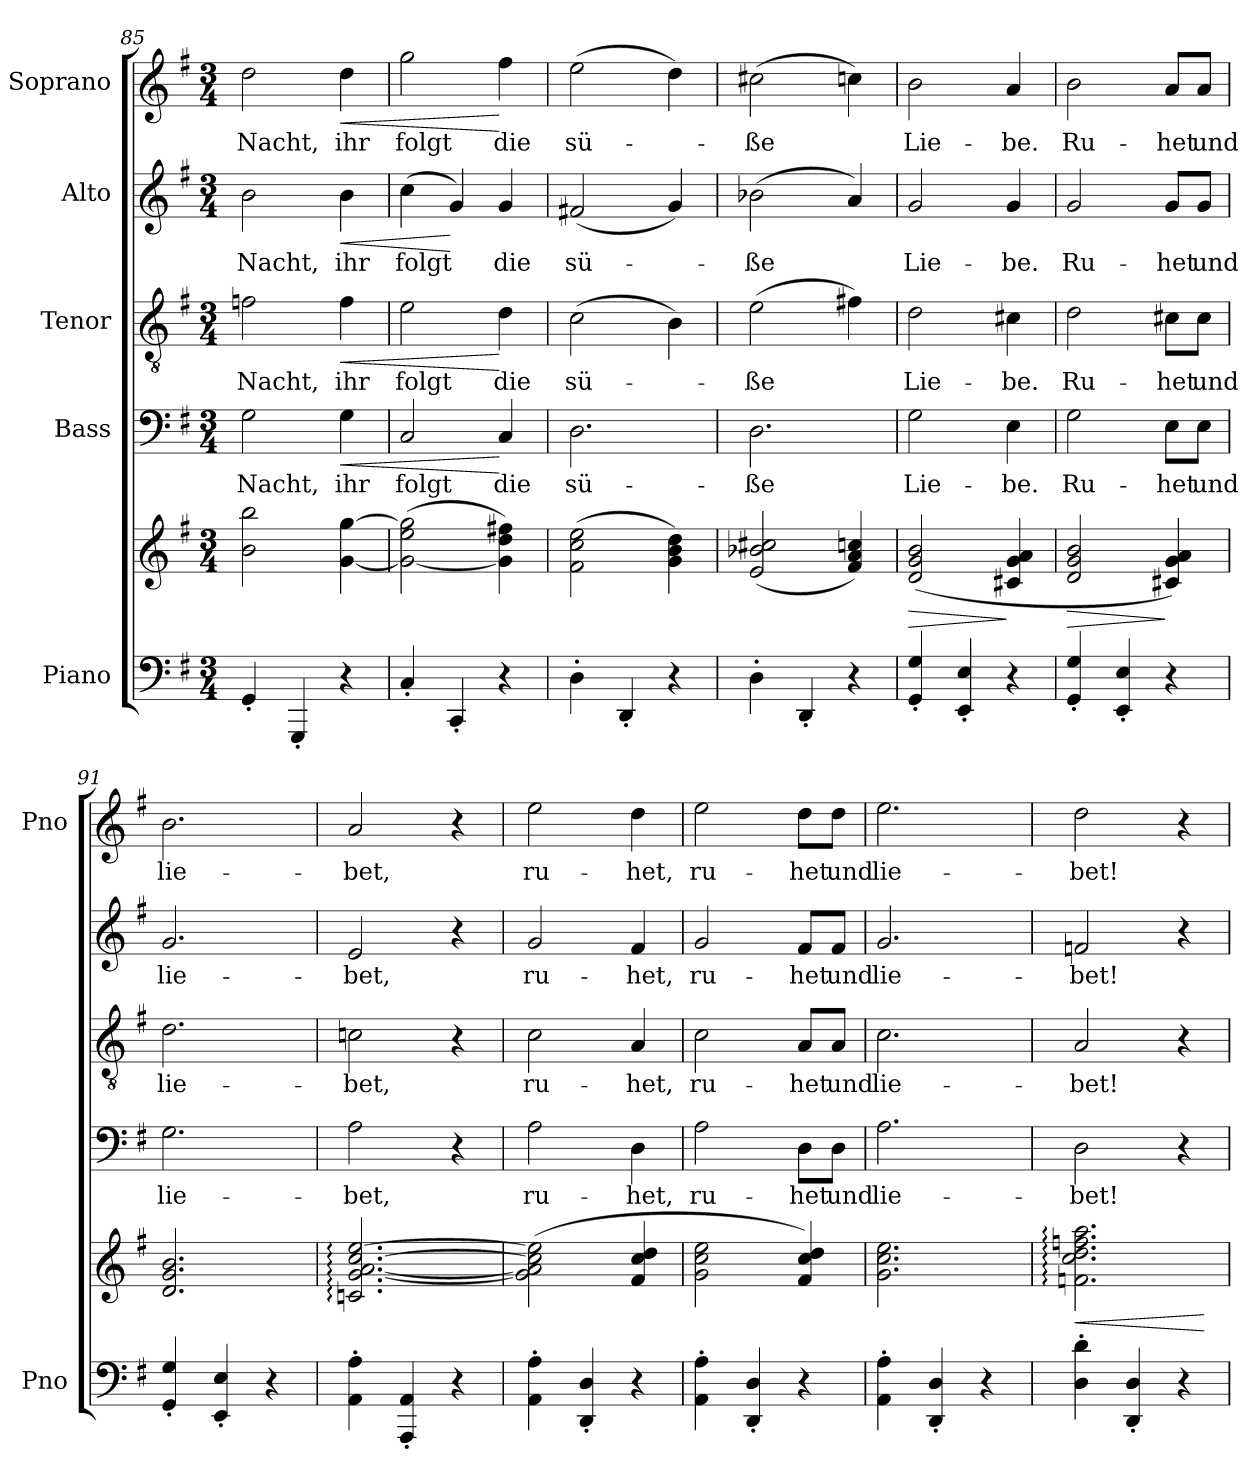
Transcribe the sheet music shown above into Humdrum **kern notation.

**kern	**kern	**dynam	**kern	**text	**dynam	**kern	**text	**dynam	**kern	**text	**dynam	**kern	**text	**dynam
*part5	*part5	*part5	*part4	*part4	*part4	*part3	*part3	*part3	*part2	*part2	*part2	*part1	*part1	*part1
*staff6	*staff5	*staff5/6	*staff4	*staff4	*staff4	*staff3	*staff3	*staff3	*staff2	*staff2	*staff2	*staff1	*staff1	*staff1
*I"Piano	*	*	*I"Bass	*	*	*I"Tenor	*	*	*I"Alto	*	*	*I"Soprano	*	*
*I'Pno	*	*	*	*	*	*	*	*	*	*	*	*I'Pno	*	*
*clefF4	*clefG2	*	*clefF4	*	*	*clefGv2	*	*	*clefG2	*	*	*clefG2	*	*
*k[f#]	*k[f#]	*	*k[f#]	*	*	*k[f#]	*	*	*k[f#]	*	*	*k[f#]	*	*
*G:	*G:	*	*G:	*	*	*G:	*	*	*G:	*	*	*G:	*	*
*M3/4	*M3/4	*	*M3/4	*	*	*M3/4	*	*	*M3/4	*	*	*M3/4	*	*
=85	=85	=85	=85	=85	=85	=85	=85	=85	=85	=85	=85	=85	=85	=85
!	!	!	!	!LO:LY:b	!	!	!LO:LY:b	!	!	!LO:LY:b	!	!	!LO:LY:b	!
4GG'/	2b\ 2bb\	.	2G\	Nacht,	.	2fn\	Nacht,	.	2b\	Nacht,	.	2dd\	Nacht,	.
4GGG'/	.	.	.	.	.	.	.	.	.	.	.	.	.	.
!	!	!	!	!LO:LY:b	!LO:HP:b	!	!LO:LY:b	!LO:HP:b	!	!LO:LY:b	!LO:HP:b	!	!LO:LY:b	!LO:HP:b
4r	[4g\ [4gg\	.	4G\	ihr	<	4f\	ihr	<	4b\	ihr	<	4dd\	ihr	<
!!LO:PB:g=z
=86	=86	=86	=86	=86	=86	=86	=86	=86	=86	=86	=86	=86	=86	=86
!	!	!	!	!LO:LY:b	!	!	!LO:LY:b	!	!	!LO:LY:b	!	!	!LO:LY:b	!
4C'/	(<2g\_ 2ee\ 2gg\]	.	2C/	folgt	.	2e\	folgt	.	(>4cc\	folgt	.	2gg\	folgt	.
4CC'/	.	.	.	.	.	.	.	.	4g/)	.	[	.	.	.
!	!	!	!	!LO:LY:b	!	!	!LO:LY:b	!	!	!LO:LY:b	!	!	!LO:LY:b	!
4r	4g\] 4dd\ 4ff#X\)	.	4C/	die	[	4d\	die	[	4g/	die	.	4ff#\	die	[
=87	=87	=87	=87	=87	=87	=87	=87	=87	=87	=87	=87	=87	=87	=87
!	!	!	!	!LO:LY:b	!	!	!LO:LY:b	!	!	!LO:LY:b	!	!	!LO:LY:b	!
4D'\	(>2f#\ 2cc\ 2ee\	.	2.D\	sü-	.	(>2c\	sü-	.	(<2f#X/	sü-	.	(>2ee\	sü-	.
4DD'/	.	.	.	.	.	.	.	.	.	.	.	.	.	.
4r	4g\ 4b\ 4dd\)	.	.	.	.	4B\)	.	.	4g/)	.	.	4dd\)	.	.
=88	=88	=88	=88	=88	=88	=88	=88	=88	=88	=88	=88	=88	=88	=88
!	!	!	!	!LO:LY:b	!	!	!LO:LY:b	!	!	!LO:LY:b	!	!	!LO:LY:b	!
4D'\	(<2e/ 2b-X/ 2cc#X/	.	2.D\	-ße	.	(>2e\	-ße	.	(>2b-X\	-ße	.	(>2cc#X\	-ße	.
4DD'/	.	.	.	.	.	.	.	.	.	.	.	.	.	.
4r	4f#/ 4a/ 4ccn/)	.	.	.	.	4f#X\)	.	.	4a/)	.	.	4ccn\)	.	.
=89	=89	=89	=89	=89	=89	=89	=89	=89	=89	=89	=89	=89	=89	=89
!	!	!LO:HP:b	!	!LO:LY:b	!	!	!LO:LY:b	!	!	!LO:LY:b	!	!	!LO:LY:b	!
4GG/' 4G/'	(>2d/ 2g/ 2b/	>	2G\	Lie-	.	2d\	Lie-	.	2g/	Lie-	.	2b\	Lie-	.
4EE/' 4E/'	.	.	.	.	.	.	.	.	.	.	.	.	.	.
!	!	!	!	!LO:LY:b	!	!	!LO:LY:b	!	!	!LO:LY:b	!	!	!LO:LY:b	!
4r	4c#X/ 4g/ 4a/	]	4E\	-be.	.	4c#X\	-be.	.	4g/	-be.	.	4a/	-be.	.
=90	=90	=90	=90	=90	=90	=90	=90	=90	=90	=90	=90	=90	=90	=90
!	!	!LO:HP:b	!	!LO:LY:b	!	!	!LO:LY:b	!	!	!LO:LY:b	!	!	!LO:LY:b	!
4GG/' 4G/'	2d/ 2g/ 2b/	>	2G\	Ru-	.	2d\	Ru-	.	2g/	Ru-	.	2b\	Ru-	.
4EE/' 4E/'	.	.	.	.	.	.	.	.	.	.	.	.	.	.
!	!	!	!	!LO:LY:b	!	!	!LO:LY:b	!	!	!LO:LY:b	!	!	!LO:LY:b	!
4r	4c#X/ 4g/ 4a/)	]	8E\L	-het	.	8c#X\L	-het	.	8g/L	-het	.	8a/L	-het	.
!	!	!	!	!LO:LY:b	!	!	!LO:LY:b	!	!	!LO:LY:b	!	!	!LO:LY:b	!
.	.	.	8E\J	und	.	8c#\J	und	.	8g/J	und	.	8a/J	und	.
=91	=91	=91	=91	=91	=91	=91	=91	=91	=91	=91	=91	=91	=91	=91
!	!	!	!	!LO:LY:b	!	!	!LO:LY:b	!	!	!LO:LY:b	!	!	!LO:LY:b	!
4GG/' 4G/'	2.d/ 2.g/ 2.b/	.	2.G\	lie-	.	2.d\	lie-	.	2.g/	lie-	.	2.b\	lie-	.
4EE/' 4E/'	.	.	.	.	.	.	.	.	.	.	.	.	.	.
4r	.	.	.	.	.	.	.	.	.	.	.	.	.	.
=92	=92	=92	=92	=92	=92	=92	=92	=92	=92	=92	=92	=92	=92	=92
!	!	!	!	!LO:LY:b	!	!	!LO:LY:b	!	!	!LO:LY:b	!	!	!LO:LY:b	!
4AA\' 4A\'	2.cn/: [2.g/: [2.a/: [2.cc/: [2.ee/:	.	2A\	-bet,	.	2cn\	-bet,	.	2e/	-bet,	.	2a/	-bet,	.
4AAA/' 4AA/'	.	.	.	.	.	.	.	.	.	.	.	.	.	.
4r	.	.	4r	.	.	4r	.	.	4r	.	.	4r	.	.
!!LO:PB:g=z
=93	=93	=93	=93	=93	=93	=93	=93	=93	=93	=93	=93	=93	=93	=93
!	!	!	!	!LO:LY:b	!	!	!LO:LY:b	!	!	!LO:LY:b	!	!	!LO:LY:b	!
4AA\' 4A\'	(>2g\] 2a\] 2cc\] 2ee\]	.	2A\	ru-	.	2c\	ru-	.	2g/	ru-	.	2ee\	ru-	.
4DD/' 4D/'	.	.	.	.	.	.	.	.	.	.	.	.	.	.
!	!	!	!	!LO:LY:b	!	!	!LO:LY:b	!	!	!LO:LY:b	!	!	!LO:LY:b	!
4r	4f#/ 4cc/ 4dd/	.	4D\	-het,	.	4A/	-het,	.	4f#/	-het,	.	4dd\	-het,	.
=94	=94	=94	=94	=94	=94	=94	=94	=94	=94	=94	=94	=94	=94	=94
!	!	!	!	!LO:LY:b	!	!	!LO:LY:b	!	!	!LO:LY:b	!	!	!LO:LY:b	!
4AA\' 4A\'	2g\ 2cc\ 2ee\	.	2A\	ru-	.	2c\	ru-	.	2g/	ru-	.	2ee\	ru-	.
4DD/' 4D/'	.	.	.	.	.	.	.	.	.	.	.	.	.	.
!	!	!	!	!LO:LY:b	!	!	!LO:LY:b	!	!	!LO:LY:b	!	!	!LO:LY:b	!
4r	4f#/ 4cc/ 4dd/)	.	8D\L	-het	.	8A/L	-het	.	8f#/L	-het	.	8dd\L	-het	.
!	!	!	!	!LO:LY:b	!	!	!LO:LY:b	!	!	!LO:LY:b	!	!	!LO:LY:b	!
.	.	.	8D\J	und	.	8A/J	und	.	8f#/J	und	.	8dd\J	und	.
=95	=95	=95	=95	=95	=95	=95	=95	=95	=95	=95	=95	=95	=95	=95
!	!	!	!	!LO:LY:b	!	!	!LO:LY:b	!	!	!LO:LY:b	!	!	!LO:LY:b	!
4AA\' 4A\'	2.g\ 2.cc\ 2.ee\	.	2.A\	lie-	.	2.c\	lie-	.	2.g/	lie-	.	2.ee\	lie-	.
4DD/' 4D/'	.	.	.	.	.	.	.	.	.	.	.	.	.	.
4r	.	.	.	.	.	.	.	.	.	.	.	.	.	.
=96	=96	=96	=96	=96	=96	=96	=96	=96	=96	=96	=96	=96	=96	=96
!	!	!LO:HP:b	!	!LO:LY:b	!	!	!LO:LY:b	!	!	!LO:LY:b	!	!	!LO:LY:b	!
4D\' 4d\'	2.fn\: 2.cc\: 2.dd\: 2.ffn\: 2.aa\:	<	2D\	-bet!	.	2A/	-bet!	.	2fn/	-bet!	.	2dd\	-bet!	.
4DD/' 4D/'	.	.	.	.	.	.	.	.	.	.	.	.	.	.
4r	.	.	4r	.	.	4r	.	.	4r	.	.	4r	.	.
.	.	[	.	.	.	.	.	.	.	.	.	.	.	.
=	=	=	=	=	=	=	=	=	=	=	=	=	=	=
*-	*-	*-	*-	*-	*-	*-	*-	*-	*-	*-	*-	*-	*-	*-
